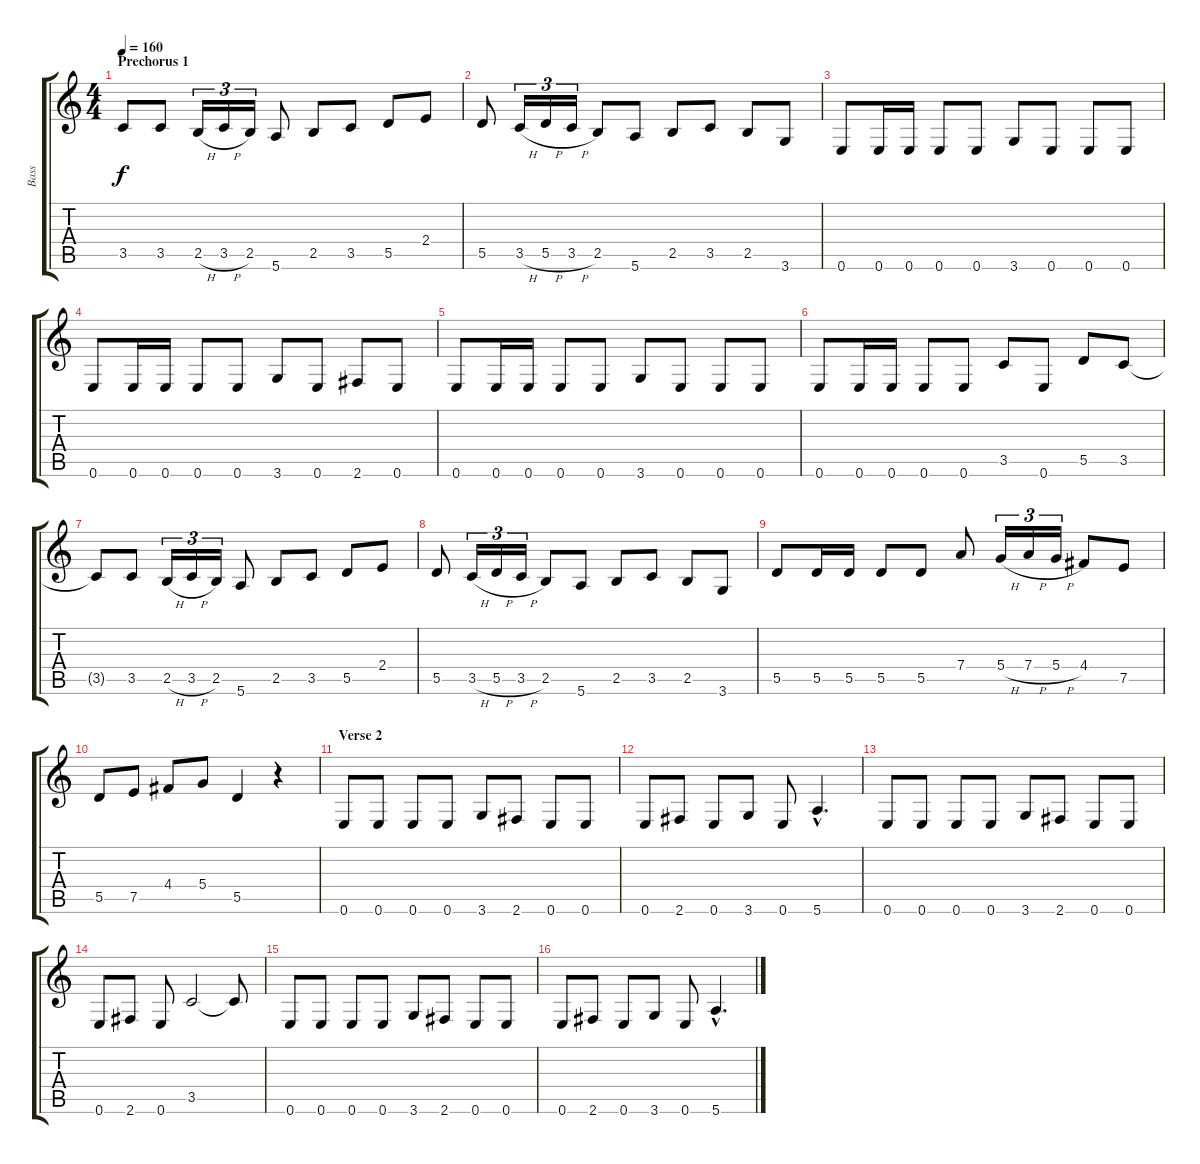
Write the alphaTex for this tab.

\track ("Bass" "Bass") {instrument electricbassfinger}
\staff {score tabs}
\tuning (E4 B3 G3 D3 A2 E2) {hide}
\ts (4 4)
\section ("" "Prechorus 1")
\tempo 160
\clef g2
\ks c
3.5{t}.8{dy f} 3.5.8 2.5{h}.16{tu (3 2)} 3.5{h}.16{tu (3 2)} 2.5.16{tu (3 2)} 5.6.8 2.5.8 3.5.8 5.5.8 2.4.8 |
5.5.8 3.5{h}.16{tu (3 2)} 5.5{h}.16{tu (3 2)} 3.5{h}.16{tu (3 2)} 2.5.8 5.6.8 2.5.8 3.5.8 2.5.8 3.6.8 |
0.6.8 0.6.16 0.6.16 0.6.8 0.6.8 3.6.8 0.6.8 0.6.8 0.6.8 |
0.6.8 0.6.16 0.6.16 0.6.8 0.6.8 3.6.8 0.6.8 2.6.8 0.6.8 |
0.6.8 0.6.16 0.6.16 0.6.8 0.6.8 3.6.8 0.6.8 0.6.8 0.6.8 |
0.6.8 0.6.16 0.6.16 0.6.8 0.6.8 3.5.8 0.6.8 5.5.8 3.5.8 |
3.5{t}.8 3.5.8 2.5{h}.16{tu (3 2)} 3.5{h}.16{tu (3 2)} 2.5.16{tu (3 2)} 5.6.8 2.5.8 3.5.8 5.5.8 2.4.8 |
5.5.8 3.5{h}.16{tu (3 2)} 5.5{h}.16{tu (3 2)} 3.5{h}.16{tu (3 2)} 2.5.8 5.6.8 2.5.8 3.5.8 2.5.8 3.6.8 |
5.5.8 5.5.16 5.5.16 5.5.8 5.5.8 7.4.8 5.4{h}.16{tu (3 2)} 7.4{h}.16{tu (3 2)} 5.4{h}.16{tu (3 2)} 4.4.8 7.5.8 |
5.5.8 7.5.8 4.4.8 5.4.8 5.5.4 r.4 |
\section ("" "Verse 2")
0.6.8 0.6.8 0.6.8 0.6.8 3.6.8 2.6.8 0.6.8 0.6.8 |
0.6.8 2.6.8 0.6.8 3.6.8 0.6.8 5.6{hac}.4{d} |
0.6.8 0.6.8 0.6.8 0.6.8 3.6.8 2.6.8 0.6.8 0.6.8 |
0.6.8 2.6.8 0.6.8 3.5.2 3.5{t}.8 |
0.6.8 0.6.8 0.6.8 0.6.8 3.6.8 2.6.8 0.6.8 0.6.8 |
0.6.8 2.6.8 0.6.8 3.6.8 0.6.8 5.6{hac}.4{d}
